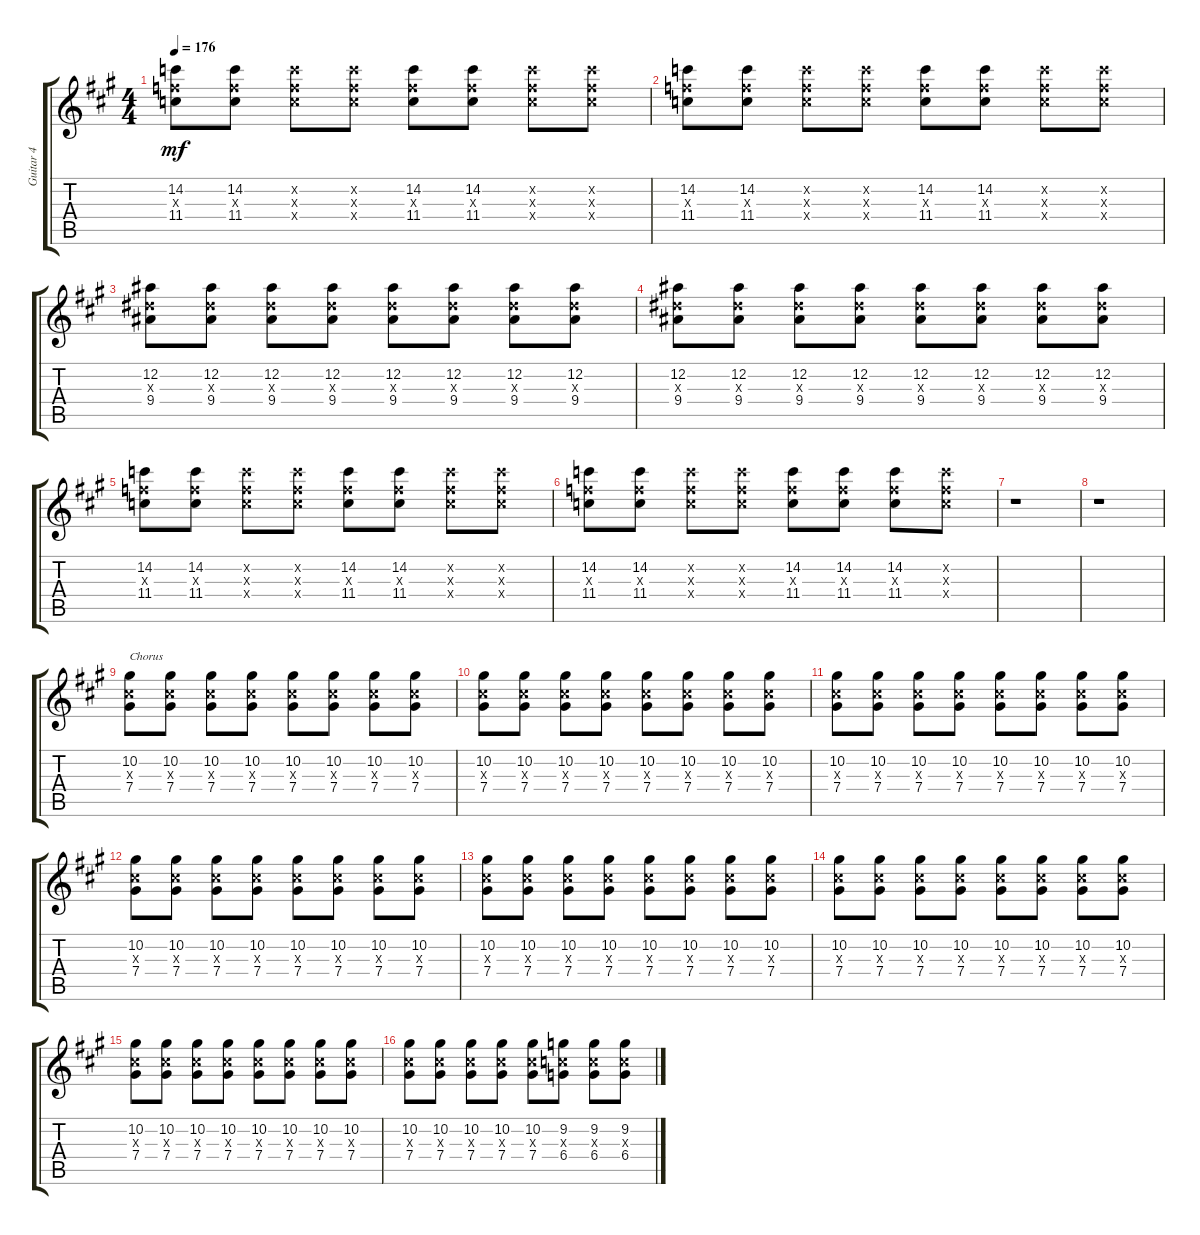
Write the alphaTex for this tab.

\track ("Guitar 4" "Guitar 4") {instrument distortionguitar}
\staff {score tabs}
\tuning (Eb4 Bb3 Gb3 Db3 Ab2 Db2) {hide}
\ts (4 4)
\tempo 176
\clef g2
\ks a
(14.2 11.3{x} 11.4).8{dy mf} (14.2 11.3{x} 11.4).8 (14.2{x} 11.3{x} 11.4{x}).8 (14.2{x} 11.3{x} 11.4{x}).8 (14.2 11.3{x} 11.4).8 (14.2 11.3{x} 11.4).8 (14.2{x} 11.3{x} 11.4{x}).8 (14.2{x} 11.3{x} 11.4{x}).8 |
(14.2 11.3{x} 11.4).8 (14.2 11.3{x} 11.4).8 (14.2{x} 11.3{x} 11.4{x}).8 (14.2{x} 11.3{x} 11.4{x}).8 (14.2 11.3{x} 11.4).8 (14.2 11.3{x} 11.4).8 (14.2{x} 11.3{x} 11.4{x}).8 (14.2{x} 11.3{x} 11.4{x}).8 |
(12.2 9.3{x} 9.4).8 (12.2 9.3{x} 9.4).8 (12.2 9.3{x} 9.4).8 (12.2 9.3{x} 9.4).8 (12.2 9.3{x} 9.4).8 (12.2 9.3{x} 9.4).8 (12.2 9.3{x} 9.4).8 (12.2 9.3{x} 9.4).8 |
(12.2 9.3{x} 9.4).8 (12.2 9.3{x} 9.4).8 (12.2 9.3{x} 9.4).8 (12.2 9.3{x} 9.4).8 (12.2 9.3{x} 9.4).8 (12.2 9.3{x} 9.4).8 (12.2 9.3{x} 9.4).8 (12.2 9.3{x} 9.4).8 |
(14.2 11.3{x} 11.4).8 (14.2 11.3{x} 11.4).8 (14.2{x} 11.3{x} 11.4{x}).8 (14.2{x} 11.3{x} 11.4{x}).8 (14.2 11.3{x} 11.4).8 (14.2 11.3{x} 11.4).8 (14.2{x} 11.3{x} 11.4{x}).8 (14.2{x} 11.3{x} 11.4{x}).8 |
(14.2 11.3{x} 11.4).8 (14.2 11.3{x} 11.4).8 (14.2{x} 11.3{x} 11.4{x}).8 (14.2{x} 11.3{x} 11.4{x}).8 (14.2 11.3{x} 11.4).8 (14.2 11.3{x} 11.4).8 (14.2 11.3{x} 11.4).8 (14.2{x} 11.3{x} 11.4{x}).8 |
r.1 |
r.1 |
(10.2 7.3{x} 7.4).8{txt "Chorus"} (10.2 7.3{x} 7.4).8 (10.2 7.3{x} 7.4).8 (10.2 7.3{x} 7.4).8 (10.2 7.3{x} 7.4).8 (10.2 7.3{x} 7.4).8 (10.2 7.3{x} 7.4).8 (10.2 7.3{x} 7.4).8 |
(10.2 7.3{x} 7.4).8 (10.2 7.3{x} 7.4).8 (10.2 7.3{x} 7.4).8 (10.2 7.3{x} 7.4).8 (10.2 7.3{x} 7.4).8 (10.2 7.3{x} 7.4).8 (10.2 7.3{x} 7.4).8 (10.2 7.3{x} 7.4).8 |
(10.2 7.3{x} 7.4).8 (10.2 7.3{x} 7.4).8 (10.2 7.3{x} 7.4).8 (10.2 7.3{x} 7.4).8 (10.2 7.3{x} 7.4).8 (10.2 7.3{x} 7.4).8 (10.2 7.3{x} 7.4).8 (10.2 7.3{x} 7.4).8 |
(10.2 7.3{x} 7.4).8 (10.2 7.3{x} 7.4).8 (10.2 7.3{x} 7.4).8 (10.2 7.3{x} 7.4).8 (10.2 7.3{x} 7.4).8 (10.2 7.3{x} 7.4).8 (10.2 7.3{x} 7.4).8 (10.2 7.3{x} 7.4).8 |
(10.2 7.3{x} 7.4).8 (10.2 7.3{x} 7.4).8 (10.2 7.3{x} 7.4).8 (10.2 7.3{x} 7.4).8 (10.2 7.3{x} 7.4).8 (10.2 7.3{x} 7.4).8 (10.2 7.3{x} 7.4).8 (10.2 7.3{x} 7.4).8 |
(10.2 7.3{x} 7.4).8 (10.2 7.3{x} 7.4).8 (10.2 7.3{x} 7.4).8 (10.2 7.3{x} 7.4).8 (10.2 7.3{x} 7.4).8 (10.2 7.3{x} 7.4).8 (10.2 7.3{x} 7.4).8 (10.2 7.3{x} 7.4).8 |
(10.2 7.3{x} 7.4).8 (10.2 7.3{x} 7.4).8 (10.2 7.3{x} 7.4).8 (10.2 7.3{x} 7.4).8 (10.2 7.3{x} 7.4).8 (10.2 7.3{x} 7.4).8 (10.2 7.3{x} 7.4).8 (10.2 7.3{x} 7.4).8 |
(10.2 7.3{x} 7.4).8 (10.2 7.3{x} 7.4).8 (10.2 7.3{x} 7.4).8 (10.2 7.3{x} 7.4).8 (10.2 7.3{x} 7.4).8 (9.2 6.3{x} 6.4).8 (9.2 6.3{x} 6.4).8 (9.2 6.3{x} 6.4).8
